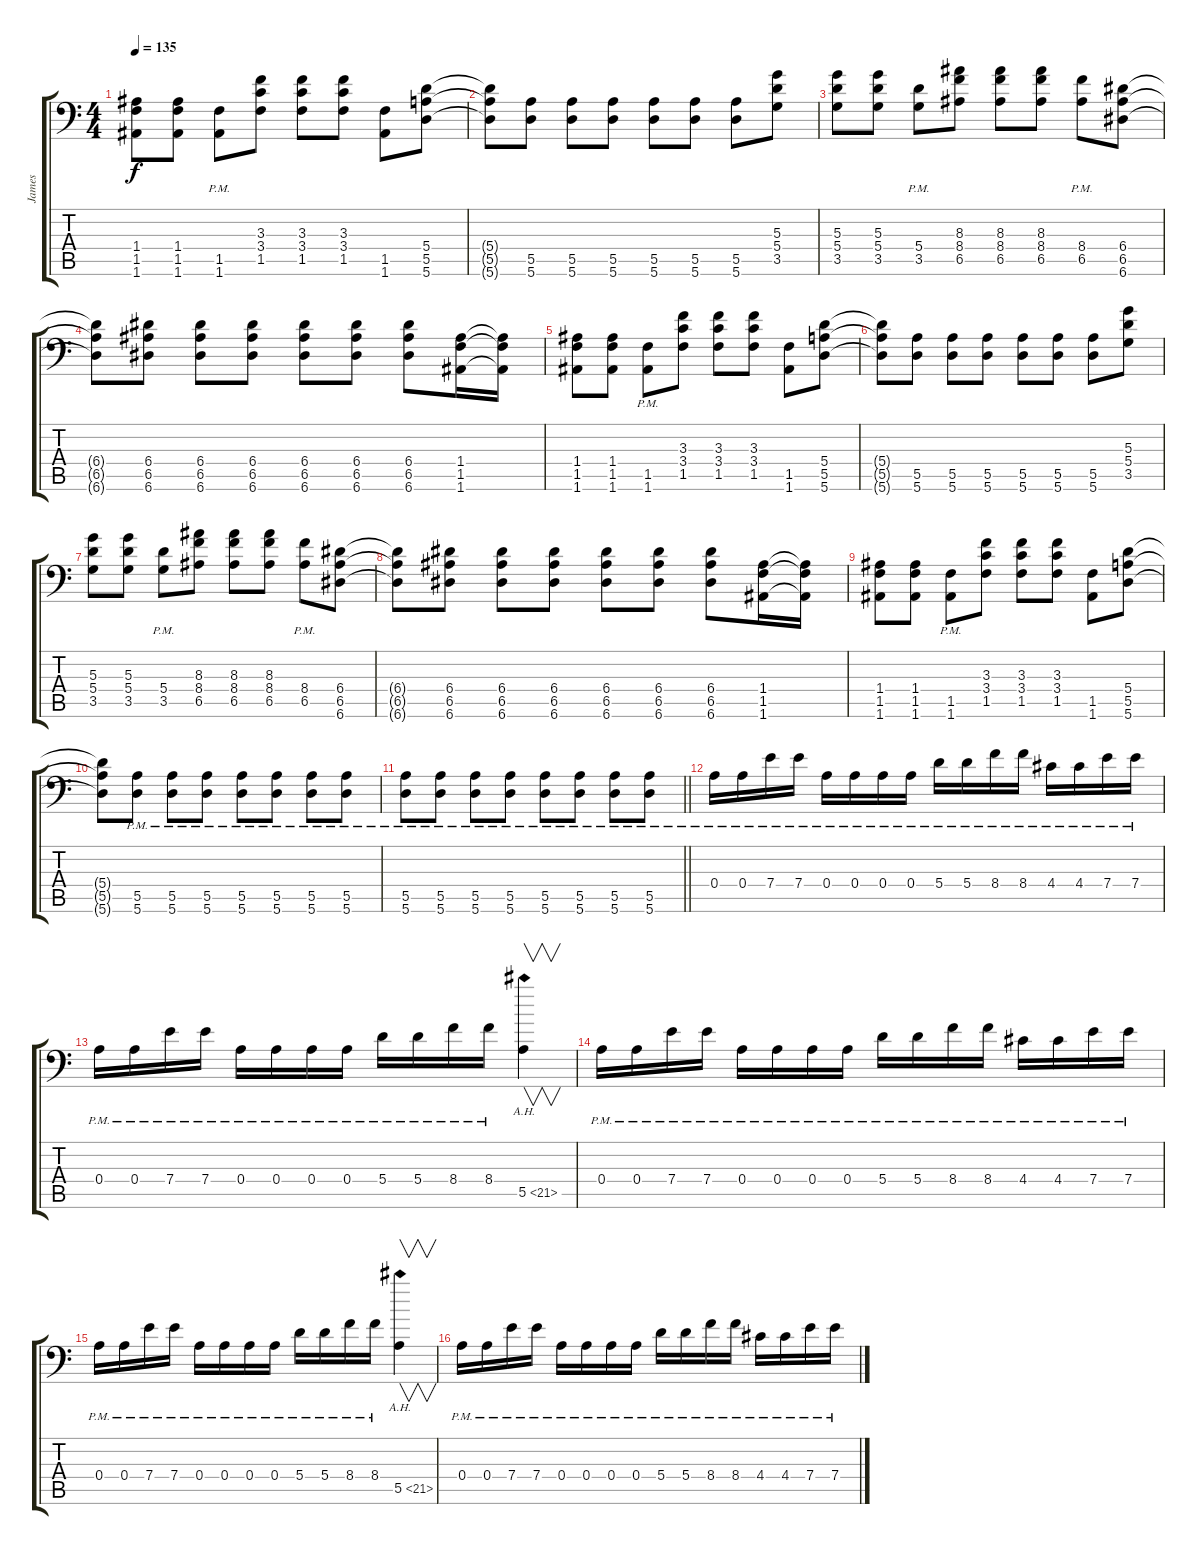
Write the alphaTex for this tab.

\track ("James" "James") {instrument distortionguitar}
\staff {score tabs}
\tuning (B3 Gb3 D3 A2 E2 A1) {hide}
\ts (4 4)
\tempo 135
\clef f4
\ks c
(1.4 1.5 1.6).8{dy f} (1.4 1.5 1.6).8 (1.5{pm} 1.6{pm}).8 (3.3 3.4 1.5).8 (3.3 3.4 1.5).8 (3.3 3.4 1.5).8 (1.5 1.6).8 (5.4 5.5 5.6).8 |
(5.4{t} 5.5{t} 5.6{t}).8 (5.5 5.6).8 (5.5 5.6).8 (5.5 5.6).8 (5.5 5.6).8 (5.5 5.6).8 (5.5 5.6).8 (5.3 5.4 3.5).8 |
(5.3 5.4 3.5).8 (5.3 5.4 3.5).8 (5.4{pm} 3.5{pm}).8 (8.3 8.4 6.5).8 (8.3 8.4 6.5).8 (8.3 8.4 6.5).8 (8.4{pm} 6.5{pm}).8 (6.4 6.5 6.6).8 |
(6.4{t} 6.5{t} 6.6{t}).8 (6.4 6.5 6.6).8 (6.4 6.5 6.6).8 (6.4 6.5 6.6).8 (6.4 6.5 6.6).8 (6.4 6.5 6.6).8 (6.4 6.5 6.6).8 (1.4 1.5 1.6).16 (1.4{t} 1.5{t} 1.6{t}).16 |
(1.4 1.5 1.6).8 (1.4 1.5 1.6).8 (1.5{pm} 1.6{pm}).8 (3.3 3.4 1.5).8 (3.3 3.4 1.5).8 (3.3 3.4 1.5).8 (1.5 1.6).8 (5.4 5.5 5.6).8 |
(5.4{t} 5.5{t} 5.6{t}).8 (5.5 5.6).8 (5.5 5.6).8 (5.5 5.6).8 (5.5 5.6).8 (5.5 5.6).8 (5.5 5.6).8 (5.3 5.4 3.5).8 |
(5.3 5.4 3.5).8 (5.3 5.4 3.5).8 (5.4{pm} 3.5{pm}).8 (8.3 8.4 6.5).8 (8.3 8.4 6.5).8 (8.3 8.4 6.5).8 (8.4{pm} 6.5{pm}).8 (6.4 6.5 6.6).8 |
(6.4{t} 6.5{t} 6.6{t}).8 (6.4 6.5 6.6).8 (6.4 6.5 6.6).8 (6.4 6.5 6.6).8 (6.4 6.5 6.6).8 (6.4 6.5 6.6).8 (6.4 6.5 6.6).8 (1.4 1.5 1.6).16 (1.4{t} 1.5{t} 1.6{t}).16 |
(1.4 1.5 1.6).8 (1.4 1.5 1.6).8 (1.5{pm} 1.6{pm}).8 (3.3 3.4 1.5).8 (3.3 3.4 1.5).8 (3.3 3.4 1.5).8 (1.5 1.6).8 (5.4 5.5 5.6).8 |
(5.4{t} 5.5{t} 5.6{t}).8 (5.5{pm} 5.6{pm}).8 (5.5{pm} 5.6{pm}).8 (5.5{pm} 5.6{pm}).8 (5.5{pm} 5.6{pm}).8 (5.5{pm} 5.6{pm}).8 (5.5{pm} 5.6{pm}).8 (5.5{pm} 5.6{pm}).8 |
\barLineRight lightlight
(5.5{pm} 5.6{pm}).8 (5.5{pm} 5.6{pm}).8 (5.5{pm} 5.6{pm}).8 (5.5{pm} 5.6{pm}).8 (5.5{pm} 5.6{pm}).8 (5.5{pm} 5.6{pm}).8 (5.5{pm} 5.6{pm}).8 (5.5{pm} 5.6{pm}).8 |
0.4{pm}.16 0.4{pm}.16 7.4{pm}.16 7.4{pm}.16 0.4{pm}.16 0.4{pm}.16 0.4{pm}.16 0.4{pm}.16 5.4{pm}.16 5.4{pm}.16 8.4{pm}.16 8.4{pm}.16 4.4{pm}.16 4.4{pm}.16 7.4{pm}.16 7.4{pm}.16 |
0.4{pm}.16 0.4{pm}.16 7.4{pm}.16 7.4{pm}.16 0.4{pm}.16 0.4{pm}.16 0.4{pm}.16 0.4{pm}.16 5.4{pm}.16 5.4{pm}.16 8.4{pm}.16 8.4{pm}.16 5.5{ah 16}.4{v} |
0.4{pm}.16 0.4{pm}.16 7.4{pm}.16 7.4{pm}.16 0.4{pm}.16 0.4{pm}.16 0.4{pm}.16 0.4{pm}.16 5.4{pm}.16 5.4{pm}.16 8.4{pm}.16 8.4{pm}.16 4.4{pm}.16 4.4{pm}.16 7.4{pm}.16 7.4{pm}.16 |
0.4{pm}.16 0.4{pm}.16 7.4{pm}.16 7.4{pm}.16 0.4{pm}.16 0.4{pm}.16 0.4{pm}.16 0.4{pm}.16 5.4{pm}.16 5.4{pm}.16 8.4{pm}.16 8.4{pm}.16 5.5{ah 16}.4{v} |
0.4{pm}.16 0.4{pm}.16 7.4{pm}.16 7.4{pm}.16 0.4{pm}.16 0.4{pm}.16 0.4{pm}.16 0.4{pm}.16 5.4{pm}.16 5.4{pm}.16 8.4{pm}.16 8.4{pm}.16 4.4{pm}.16 4.4{pm}.16 7.4{pm}.16 7.4{pm}.16
